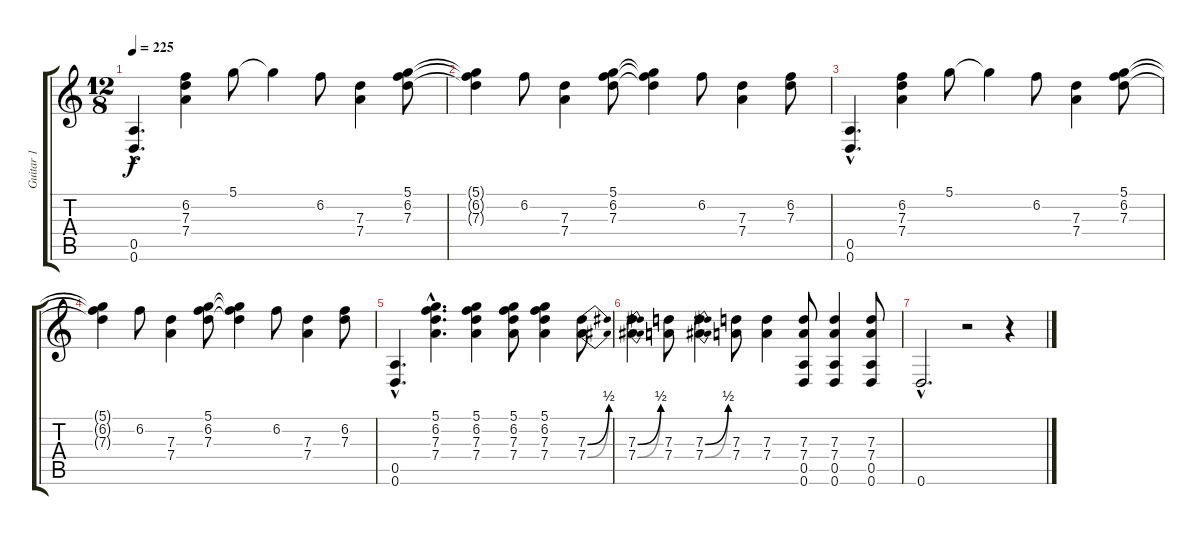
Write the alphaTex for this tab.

\track ("Guitar 1" "Guitar 1") {instrument electricguitarclean}
\staff {score tabs}
\tuning (D4 B3 G3 D3 A2 D2) {hide}
\ts (12 8)
\tempo 225
\clef g2
\ks c
(0.5{hac} 0.6{hac}).4{d dy f} (6.2 7.3 7.4).4 5.1.8 5.1{t}.4 6.2.8 (7.3 7.4).4 (5.1 6.2 7.3).8 |
(5.1{t} 6.2{t} 7.3{t}).4 6.2.8 (7.3 7.4).4 (5.1 6.2 7.3).8 (5.1{t} 6.2{t} 7.3{t}).4 6.2.8 (7.3 7.4).4 (6.2 7.3).8 |
(0.5{hac} 0.6{hac}).4{d} (6.2 7.3 7.4).4 5.1.8 5.1{t}.4 6.2.8 (7.3 7.4).4 (5.1 6.2 7.3).8 |
(5.1{t} 6.2{t} 7.3{t}).4 6.2.8 (7.3 7.4).4 (5.1 6.2 7.3).8 (5.1{t} 6.2{t} 7.3{t}).4 6.2.8 (7.3 7.4).4 (6.2 7.3).8 |
(0.5{hac} 0.6{hac}).4{d} (5.1{hac} 6.2{hac} 7.3{hac} 7.4{hac}).4{d} (5.1 6.2 7.3 7.4).4 (5.1 6.2 7.3 7.4).8 (5.1 6.2 7.3 7.4).4 (7.3{be (bend 0 0 60 2)} 7.4{be (bend 0 0 60 2)}).8 |
(7.3{be (bend 0 0 60 2)} 7.4{be (bend 0 0 60 2)}).4 (7.3 7.4).8 (7.3{be (bend 0 0 60 2)} 7.4{be (bend 0 0 60 2)}).4 (7.3 7.4).8 (7.3 7.4).4 (7.3 7.4 0.5 0.6).8 (7.3 7.4 0.5 0.6).4 (7.3 7.4 0.5 0.6).8 |
0.6{hac}.2{d} r.2 r.4
